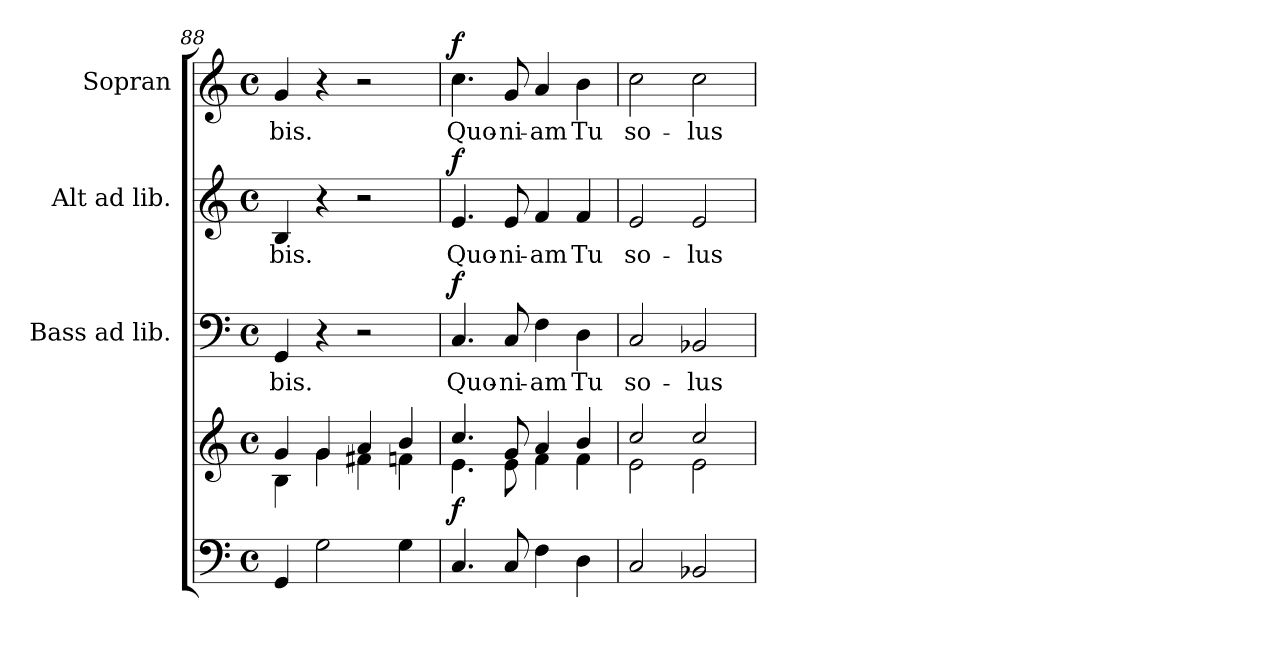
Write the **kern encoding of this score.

**kern	**kern	**dynam	**kern	**text	**dynam	**kern	**text	**dynam	**kern	**text	**dynam
*part4	*part4	*part4	*part3	*part3	*part3	*part2	*part2	*part2	*part1	*part1	*part1
*staff5	*staff4	*staff4/5	*staff3	*staff3	*staff3	*staff2	*staff2	*staff2	*staff1	*staff1	*staff1
*	*	*	*I"Bass ad lib.	*	*	*I"Alt ad lib.	*	*	*I"Sopran	*	*
*	*	*	*I'B.	*	*	*I'A.	*	*	*I'S.	*	*
*clefF4	*clefG2	*	*clefF4	*	*	*clefG2	*	*	*clefG2	*	*
*k[]	*k[]	*	*k[]	*	*	*k[]	*	*	*k[]	*	*
*C:	*C:	*	*C:	*	*	*C:	*	*	*C:	*	*
*M4/4	*M4/4	*	*M4/4	*	*	*M4/4	*	*	*M4/4	*	*
*met(c)	*met(c)	*	*met(c)	*	*	*met(c)	*	*	*met(c)	*	*
=88	=88	=88	=88	=88	=88	=88	=88	=88	=88	=88	=88
*	*^	*	*	*	*	*	*	*	*	*	*
!	!	!	!	!	!LO:LY:b	!	!	!LO:LY:b	!	!	!LO:LY:b	!
4GG/	4g/	4B\	.	4GG/	-bis.	.	4B/	-bis.	.	4g/	-bis.	.
2G\	4g/	4g\	.	4r	.	.	4r	.	.	4r	.	.
.	4a/	4f#X\	.	2r	.	.	2r	.	.	2r	.	.
4G\	4b/	4fn\	.	.	.	.	.	.	.	.	.	.
=89	=89	=89	=89	=89	=89	=89	=89	=89	=89	=89	=89	=89
!	!	!	!LO:DY:b	!	!LO:LY:b	!LO:DY:a	!	!LO:LY:b	!LO:DY:a	!	!LO:LY:b	!LO:DY:a
4.C/	4.cc/	4.e\	f	4.C/	Quo-	f	4.e/	Quo-	f	4.cc\	Quo-	f
!	!	!	!	!	!LO:LY:b	!	!	!LO:LY:b	!	!	!LO:LY:b	!
8C/	8g/	8e\	.	8C/	-ni-	.	8e/	-ni-	.	8g/	-ni-	.
!	!	!	!	!	!LO:LY:b	!	!	!LO:LY:b	!	!	!LO:LY:b	!
4F\	4a/	4f\	.	4F\	-am	.	4f/	-am	.	4a/	-am	.
!	!	!	!	!	!LO:LY:b	!	!	!LO:LY:b	!	!	!LO:LY:b	!
4D\	4b/	4f\	.	4D\	Tu	.	4f/	Tu	.	4b\	Tu	.
=90	=90	=90	=90	=90	=90	=90	=90	=90	=90	=90	=90	=90
!	!	!	!	!	!LO:LY:b	!	!	!LO:LY:b	!	!	!LO:LY:b	!
2C/	2cc/	2e\	.	2C/	so-	.	2e/	so-	.	2cc\	so-	.
!	!	!	!	!	!LO:LY:b	!	!	!LO:LY:b	!	!	!LO:LY:b	!
2BB-X/	2cc/	2e\	.	2BB-X/	-lus	.	2e/	-lus	.	2cc\	-lus	.
*	*v	*v	*	*	*	*	*	*	*	*	*	*
=	=	=	=	=	=	=	=	=	=	=	=
*-	*-	*-	*-	*-	*-	*-	*-	*-	*-	*-	*-
